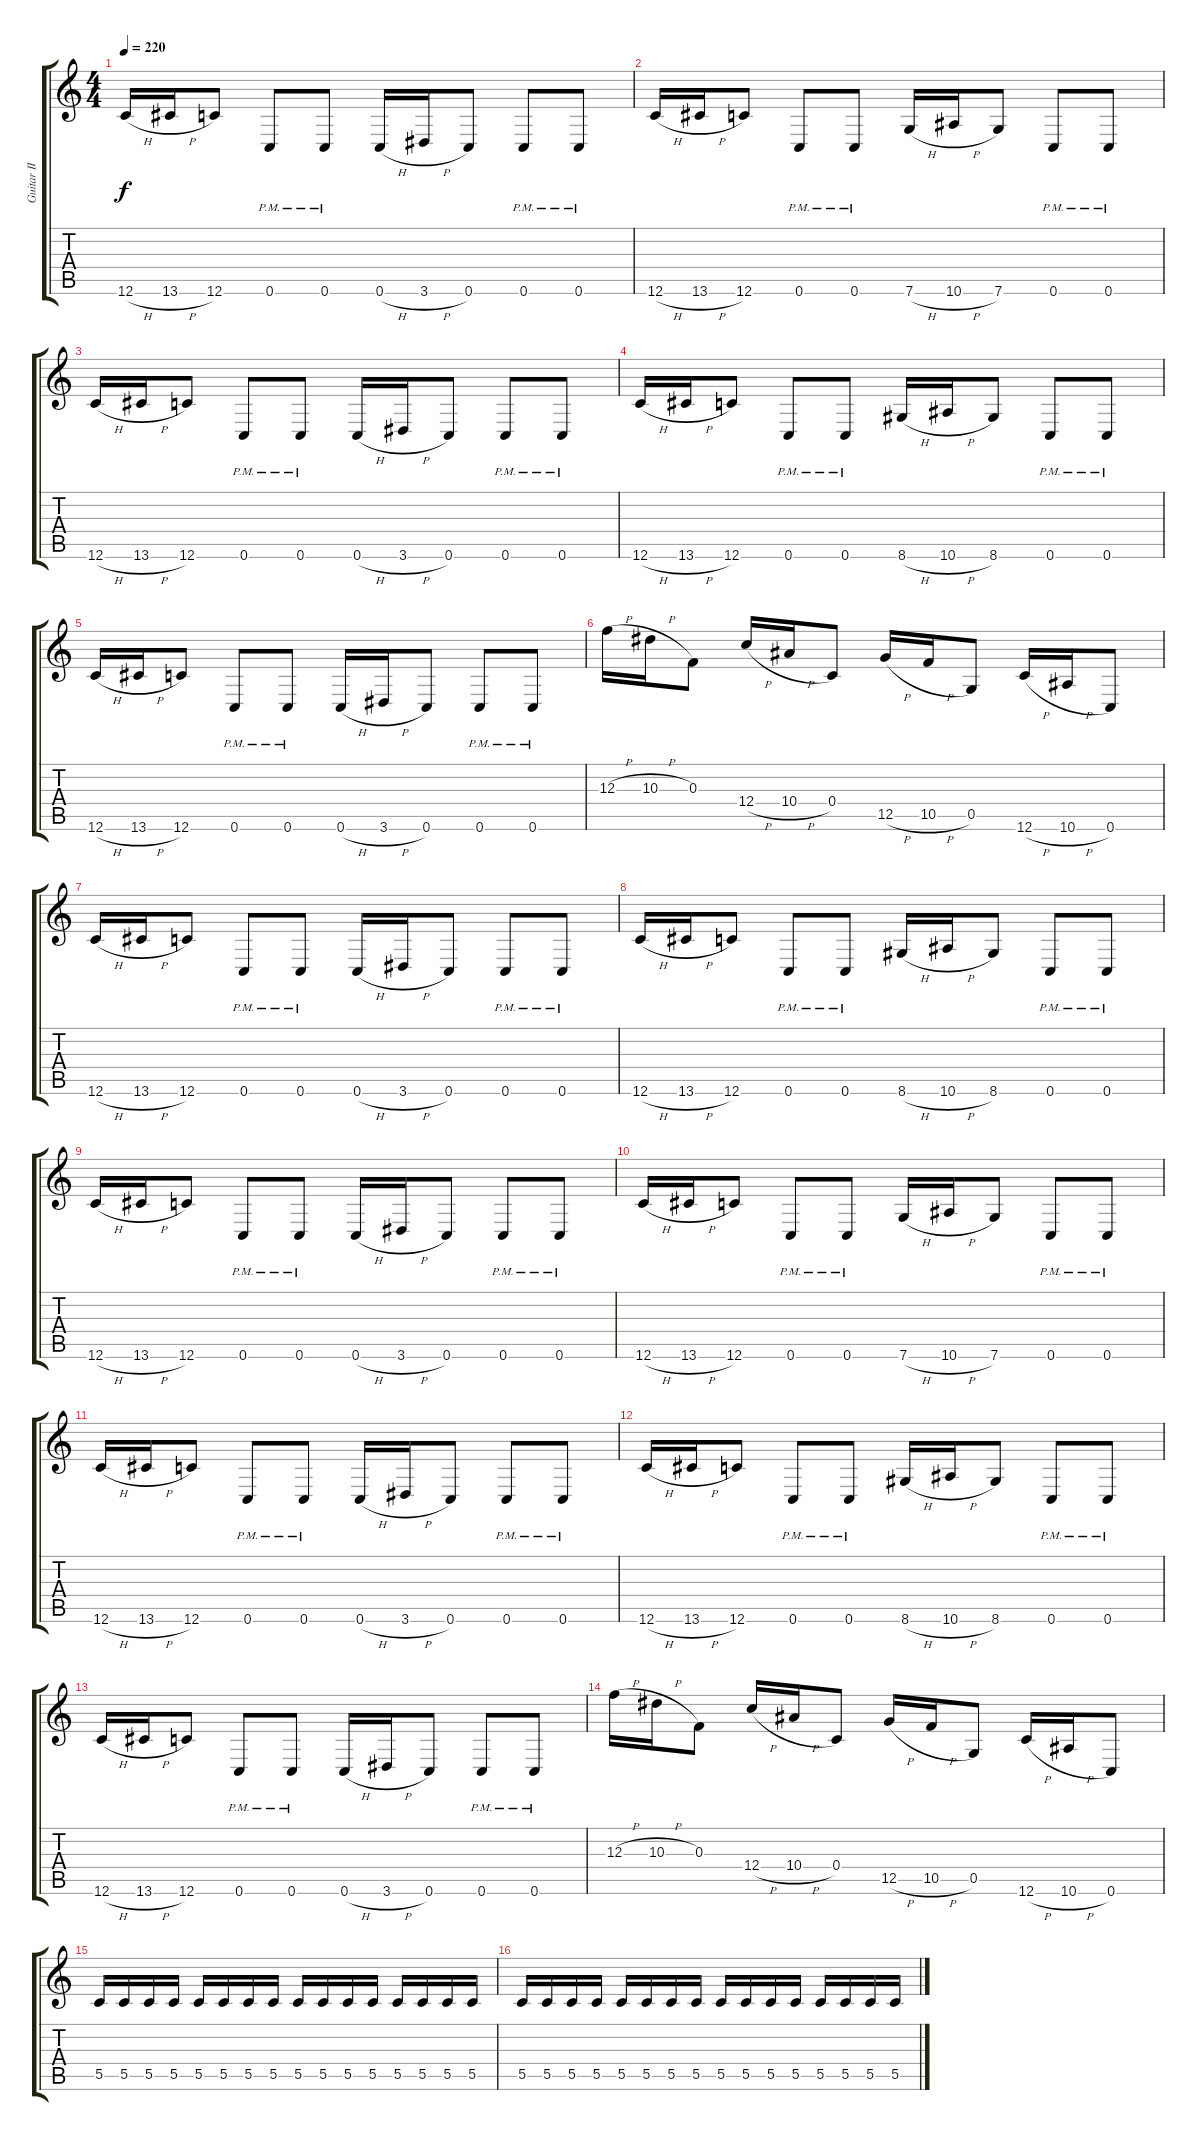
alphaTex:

\track ("Guitar II" "Guitar II") {instrument overdrivenguitar}
\staff {score tabs}
\tuning (D4 A3 F3 C3 G2 C2) {hide}
\ts (4 4)
\tempo 220
\clef g2
\ks c
12.6{h}.16{dy f} 13.6{h}.16 12.6.8 0.6{pm}.8 0.6{pm}.8 0.6{h}.16 3.6{h}.16 0.6.8 0.6{pm}.8 0.6{pm}.8 |
12.6{h}.16 13.6{h}.16 12.6.8 0.6{pm}.8 0.6{pm}.8 7.6{h}.16 10.6{h}.16 7.6.8 0.6{pm}.8 0.6{pm}.8 |
12.6{h}.16 13.6{h}.16 12.6.8 0.6{pm}.8 0.6{pm}.8 0.6{h}.16 3.6{h}.16 0.6.8 0.6{pm}.8 0.6{pm}.8 |
12.6{h}.16 13.6{h}.16 12.6.8 0.6{pm}.8 0.6{pm}.8 8.6{h}.16 10.6{h}.16 8.6.8 0.6{pm}.8 0.6{pm}.8 |
12.6{h}.16 13.6{h}.16 12.6.8 0.6{pm}.8 0.6{pm}.8 0.6{h}.16 3.6{h}.16 0.6.8 0.6{pm}.8 0.6{pm}.8 |
12.3{h}.16 10.3{h}.16 0.3.8 12.4{h}.16 10.4{h}.16 0.4.8 12.5{h}.16 10.5{h}.16 0.5.8 12.6{h}.16 10.6{h}.16 0.6.8 |
12.6{h}.16 13.6{h}.16 12.6.8 0.6{pm}.8 0.6{pm}.8 0.6{h}.16 3.6{h}.16 0.6.8 0.6{pm}.8 0.6{pm}.8 |
12.6{h}.16 13.6{h}.16 12.6.8 0.6{pm}.8 0.6{pm}.8 8.6{h}.16 10.6{h}.16 8.6.8 0.6{pm}.8 0.6{pm}.8 |
12.6{h}.16 13.6{h}.16 12.6.8 0.6{pm}.8 0.6{pm}.8 0.6{h}.16 3.6{h}.16 0.6.8 0.6{pm}.8 0.6{pm}.8 |
12.6{h}.16 13.6{h}.16 12.6.8 0.6{pm}.8 0.6{pm}.8 7.6{h}.16 10.6{h}.16 7.6.8 0.6{pm}.8 0.6{pm}.8 |
12.6{h}.16 13.6{h}.16 12.6.8 0.6{pm}.8 0.6{pm}.8 0.6{h}.16 3.6{h}.16 0.6.8 0.6{pm}.8 0.6{pm}.8 |
12.6{h}.16 13.6{h}.16 12.6.8 0.6{pm}.8 0.6{pm}.8 8.6{h}.16 10.6{h}.16 8.6.8 0.6{pm}.8 0.6{pm}.8 |
12.6{h}.16 13.6{h}.16 12.6.8 0.6{pm}.8 0.6{pm}.8 0.6{h}.16 3.6{h}.16 0.6.8 0.6{pm}.8 0.6{pm}.8 |
12.3{h}.16 10.3{h}.16 0.3.8 12.4{h}.16 10.4{h}.16 0.4.8 12.5{h}.16 10.5{h}.16 0.5.8 12.6{h}.16 10.6{h}.16 0.6.8 |
5.5.16 5.5.16 5.5.16 5.5.16 5.5.16 5.5.16 5.5.16 5.5.16 5.5.16 5.5.16 5.5.16 5.5.16 5.5.16 5.5.16 5.5.16 5.5.16 |
5.5.16 5.5.16 5.5.16 5.5.16 5.5.16 5.5.16 5.5.16 5.5.16 5.5.16 5.5.16 5.5.16 5.5.16 5.5.16 5.5.16 5.5.16 5.5.16
